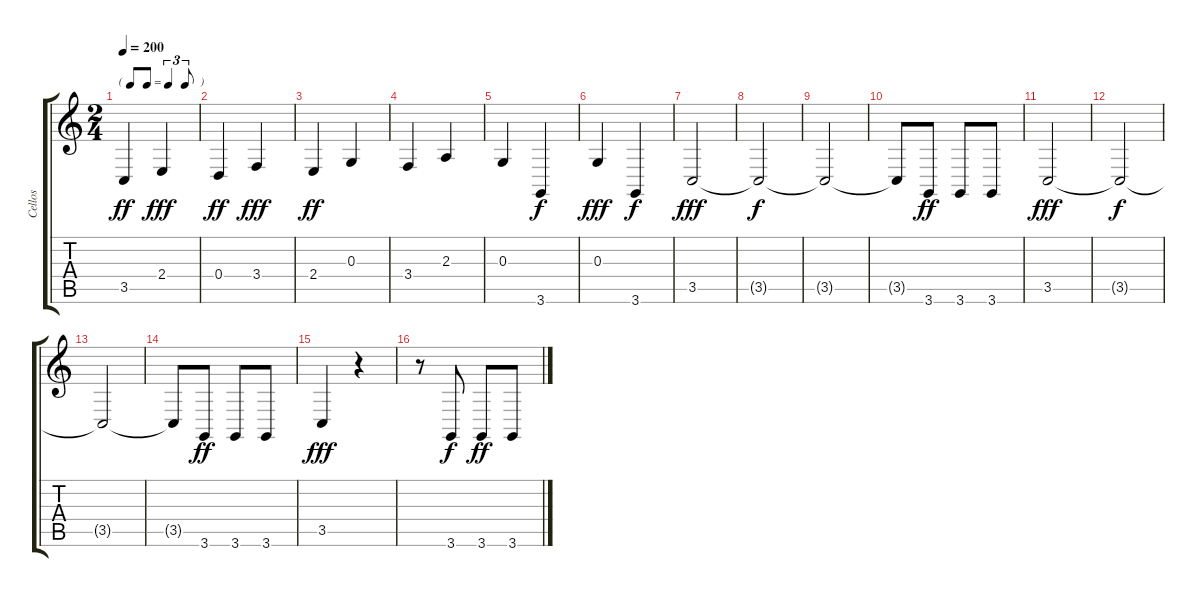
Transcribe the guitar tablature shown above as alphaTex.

\track ("Cellos" "Cellos") {instrument stringensemble1}
\staff {score tabs}
\tuning (E4 B3 G3 D3 A2 E2) {hide}
\ts (2 4)
\tf triplet8th
\tempo 200
\clef g2
\ks c
3.5.4{dy ff} 2.4.4{dy fff} |
0.4.4{dy ff} 3.4.4{dy fff} |
2.4.4{dy ff} 0.3.4 |
3.4.4 2.3.4 |
0.3.4 3.6.4{dy f} |
0.3.4{dy fff} 3.6.4{dy f} |
3.5.2{dy fff} |
3.5{t}.2{dy f} |
3.5{t}.2 |
3.5{t}.8 3.6.8{dy ff} 3.6.8 3.6.8 |
3.5.2{dy fff} |
3.5{t}.2{dy f} |
3.5{t}.2 |
3.5{t}.8 3.6.8{dy ff} 3.6.8 3.6.8 |
3.5.4{dy fff} r.4 |
r.8 3.6.8{dy f} 3.6.8{dy ff} 3.6.8
